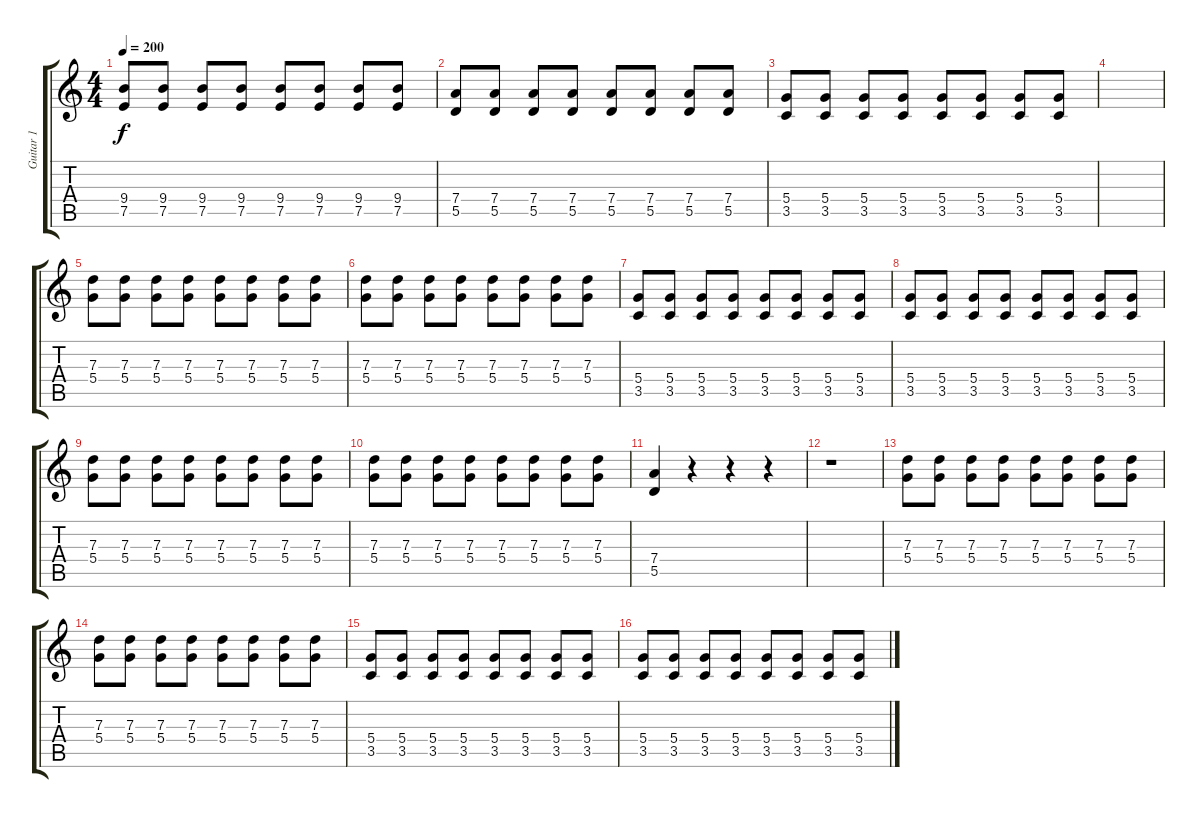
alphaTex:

\track ("Guitar 1" "Guitar 1") {instrument overdrivenguitar}
\staff {score tabs}
\tuning (E4 B3 G3 D3 A2 E2) {hide}
\ts (4 4)
\tempo 200
\clef g2
\ks c
(9.4 7.5).8{dy f} (9.4 7.5).8 (9.4 7.5).8 (9.4 7.5).8 (9.4 7.5).8 (9.4 7.5).8 (9.4 7.5).8 (9.4 7.5).8 |
(7.4 5.5).8 (7.4 5.5).8 (7.4 5.5).8 (7.4 5.5).8 (7.4 5.5).8 (7.4 5.5).8 (7.4 5.5).8 (7.4 5.5).8 |
(5.4 3.5).8 (5.4 3.5).8 (5.4 3.5).8 (5.4 3.5).8 (5.4 3.5).8 (5.4 3.5).8 (5.4 3.5).8 (5.4 3.5).8 |
|
(7.3 5.4).8 (7.3 5.4).8 (7.3 5.4).8 (7.3 5.4).8 (7.3 5.4).8 (7.3 5.4).8 (7.3 5.4).8 (7.3 5.4).8 |
(7.3 5.4).8 (7.3 5.4).8 (7.3 5.4).8 (7.3 5.4).8 (7.3 5.4).8 (7.3 5.4).8 (7.3 5.4).8 (7.3 5.4).8 |
(5.4 3.5).8 (5.4 3.5).8 (5.4 3.5).8 (5.4 3.5).8 (5.4 3.5).8 (5.4 3.5).8 (5.4 3.5).8 (5.4 3.5).8 |
(5.4 3.5).8 (5.4 3.5).8 (5.4 3.5).8 (5.4 3.5).8 (5.4 3.5).8 (5.4 3.5).8 (5.4 3.5).8 (5.4 3.5).8 |
(7.3 5.4).8 (7.3 5.4).8 (7.3 5.4).8 (7.3 5.4).8 (7.3 5.4).8 (7.3 5.4).8 (7.3 5.4).8 (7.3 5.4).8 |
(7.3 5.4).8 (7.3 5.4).8 (7.3 5.4).8 (7.3 5.4).8 (7.3 5.4).8 (7.3 5.4).8 (7.3 5.4).8 (7.3 5.4).8 |
(7.4 5.5).4 r.4 r.4 r.4 |
r.1 |
(7.3 5.4).8 (7.3 5.4).8 (7.3 5.4).8 (7.3 5.4).8 (7.3 5.4).8 (7.3 5.4).8 (7.3 5.4).8 (7.3 5.4).8 |
(7.3 5.4).8 (7.3 5.4).8 (7.3 5.4).8 (7.3 5.4).8 (7.3 5.4).8 (7.3 5.4).8 (7.3 5.4).8 (7.3 5.4).8 |
(5.4 3.5).8 (5.4 3.5).8 (5.4 3.5).8 (5.4 3.5).8 (5.4 3.5).8 (5.4 3.5).8 (5.4 3.5).8 (5.4 3.5).8 |
(5.4 3.5).8 (5.4 3.5).8 (5.4 3.5).8 (5.4 3.5).8 (5.4 3.5).8 (5.4 3.5).8 (5.4 3.5).8 (5.4 3.5).8
